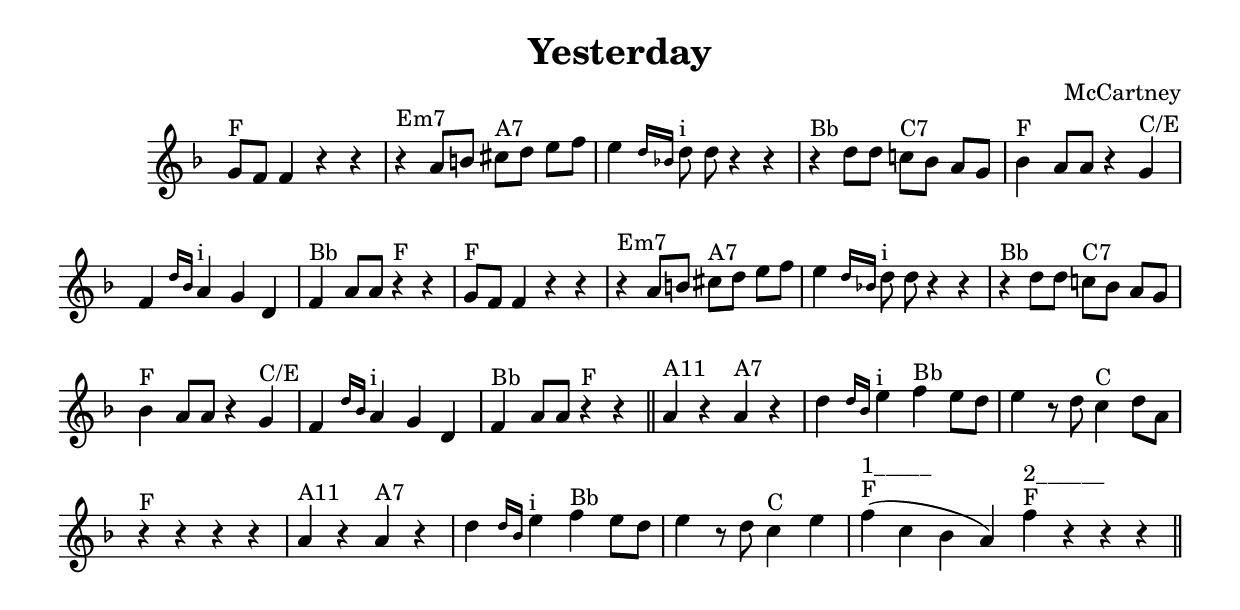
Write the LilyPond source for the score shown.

#(ly:set-option 'midi-extension "mid")
\version "2.12.3"
\include "english.ly"
\header{
title = "Yesterday"
composer = "McCartney"
}
%{

%}
melody = {
\once \override Staff.TimeSignature #'stencil = ##f
\clef treble
\key c \major
\cadenzaOn


  d'8[^"F" c'8] c'4 r4 r4 \bar "|"  r4^"Em7" e'8[ fs'8] gs'8[^"A7" a'8] b'8[ c''8] \bar "|"  b'4 \grace {a'16[[ f'16]}a'8^"i" a'8] r4 r4 \bar "|"  
  r4^"Bb" a'8[ a'8] g'8[^"C7" f'8] e'8[ d'8] \bar "|"  f'4^"F" e'8[ e'8] r4 d'4^"C/E" \bar "|"  c'4 \grace {a'16[ f'16]}e'4^"i" d'4 a4 \bar "|"  c'4^"Bb" e'8[ e'8] r4^"F" r4 \bar "|"  
  d'8[^"F" c'8] c'4 r4 r4 \bar "|"  r4^"Em7" e'8[ fs'8] gs'8[^"A7" a'8] b'8[ c''8] \bar "|"  b'4 \grace {a'16[[ f'16]}a'8^"i" a'8] r4 r4 \bar "|"  
  r4^"Bb" a'8[ a'8] g'8[^"C7" f'8] e'8[ d'8] \bar "|"  f'4^"F" e'8[ e'8] r4 d'4^"C/E" \bar "|"  c'4 \grace {a'16[ f'16]}e'4^"i" d'4 a4 \bar "|"  c'4^"Bb" e'8[ e'8] r4^"F" r4 \bar ":|"  
 \bar "||"   e'4^"A11" r4 e'4^"A7" r4 \bar "|"  a'4 \grace {a'16[ f'16]}b'4^"i" c''4^"Bb" b'8[ a'8] \bar "|"  b'4 r8 a'8 g'4^"C" a'8[ e'8] \bar "|"  r4^"F" r4 r4 r4 \bar "|"  
  e'4^"A11" r4 e'4^"A7" r4 \bar "|"  a'4 \grace {a'16[ f'16]}b'4^"i" c''4^"Bb" b'8[ a'8] \bar "|"  b'4 r8 a'8 g'4^"C" b'4 \bar "|"  c''4(^"F"^"1_____" g'4 f'4 e'4) \bar ":|"  c''4^"F"^"2______" r4 r4 r4 \bar "||"   
 
}


text = \lyricmode {
                                                                                      
}

\score{
\transpose c' f'
<<
\new Voice = "one" {
\melody
}
\new Lyrics \lyricsto "one" \text
>>
\layout {
\context {
\Score
}
}
\midi {
\context {
\Score
tempoWholesPerMinute = #(ly:make-moment 200 4)
}
}
}